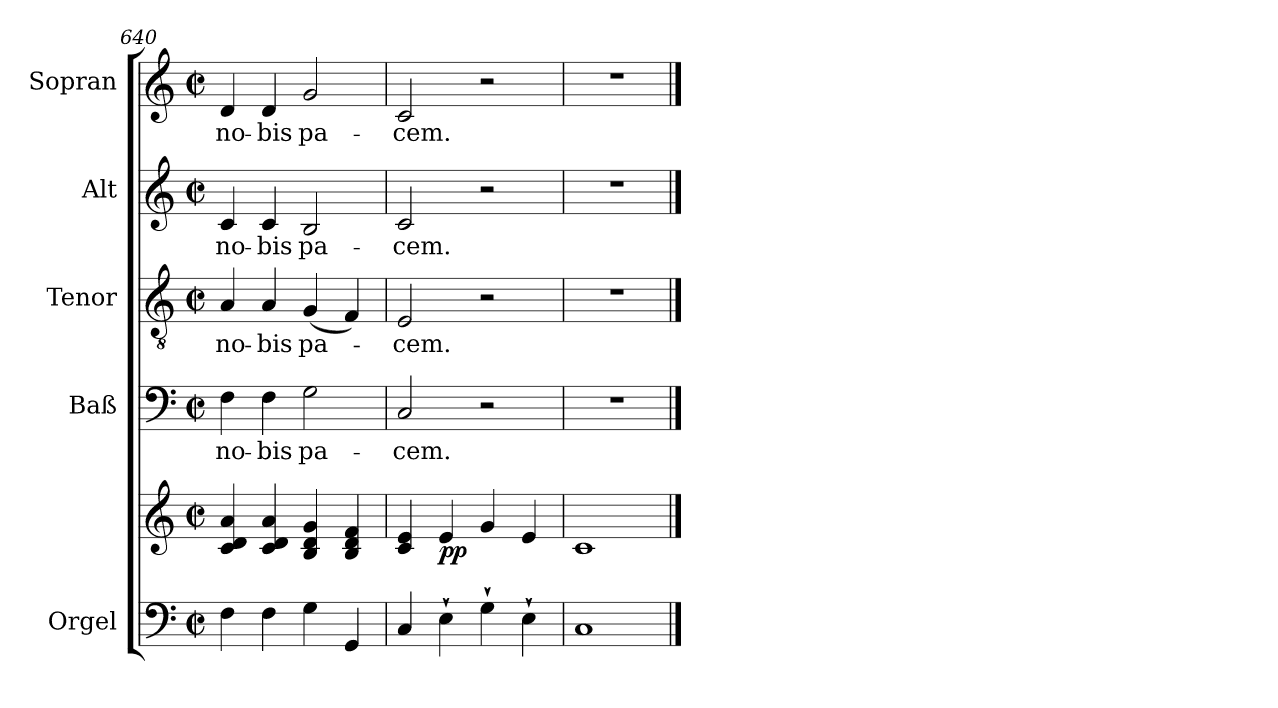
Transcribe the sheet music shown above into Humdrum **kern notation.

**kern	**kern	**dynam	**kern	**text	**kern	**text	**kern	**text	**kern	**text
*part5	*part5	*part5	*part4	*part4	*part3	*part3	*part2	*part2	*part1	*part1
*staff6	*staff5	*staff5/6	*staff4	*staff4	*staff3	*staff3	*staff2	*staff2	*staff1	*staff1
*I"Orgel	*	*	*I"Baß	*	*I"Tenor	*	*I"Alt	*	*I"Sopran	*
*clefF4	*clefG2	*	*clefF4	*	*clefGv2	*	*clefG2	*	*clefG2	*
*k[]	*k[]	*	*k[]	*	*k[]	*	*k[]	*	*k[]	*
*C:	*C:	*	*C:	*	*C:	*	*C:	*	*C:	*
*M2/2	*M2/2	*	*M2/2	*	*M2/2	*	*M2/2	*	*M2/2	*
*met(c|)	*met(c|)	*	*met(c|)	*	*met(c|)	*	*met(c|)	*	*met(c|)	*
=640	=640	=640	=640	=640	=640	=640	=640	=640	=640	=640
!	!	!	!	!LO:LY:b	!	!LO:LY:b	!	!LO:LY:b	!	!LO:LY:b
4F\	4c/ 4d/ 4a/	.	4F\	no-	4A/	no-	4c/	no-	4d/	no-
!	!	!	!	!LO:LY:b	!	!LO:LY:b	!	!LO:LY:b	!	!LO:LY:b
4F\	4c/ 4d/ 4a/	.	4F\	-bis	4A/	-bis	4c/	-bis	4d/	-bis
!	!	!	!	!LO:LY:b	!	!LO:LY:b	!	!LO:LY:b	!	!LO:LY:b
4G\	4B/ 4d/ 4g/	.	2G\	pa-	(<4G/	pa-	2B/	pa-	2g/	pa-
4GG/	4B/ 4d/ 4f/	.	.	.	4F/)	.	.	.	.	.
=641	=641	=641	=641	=641	=641	=641	=641	=641	=641	=641
!	!	!	!	!LO:LY:b	!	!LO:LY:b	!	!LO:LY:b	!	!LO:LY:b
4C/	4c/ 4e/	.	2C/	-cem.	2E/	-cem.	2c/	-cem.	2c/	-cem.
!	!	!LO:DY:b	!	!	!	!	!	!	!	!
4E`>\	4e/	pp	.	.	.	.	.	.	.	.
4G`>\	4g/	.	2r	.	2r	.	2r	.	2r	.
4E`>\	4e/	.	.	.	.	.	.	.	.	.
=642	=642	=642	=642	=642	=642	=642	=642	=642	=642	=642
1C	1c	.	1r	.	1r	.	1r	.	1r	.
==	==	==	==	==	==	==	==	==	==	==
*-	*-	*-	*-	*-	*-	*-	*-	*-	*-	*-
